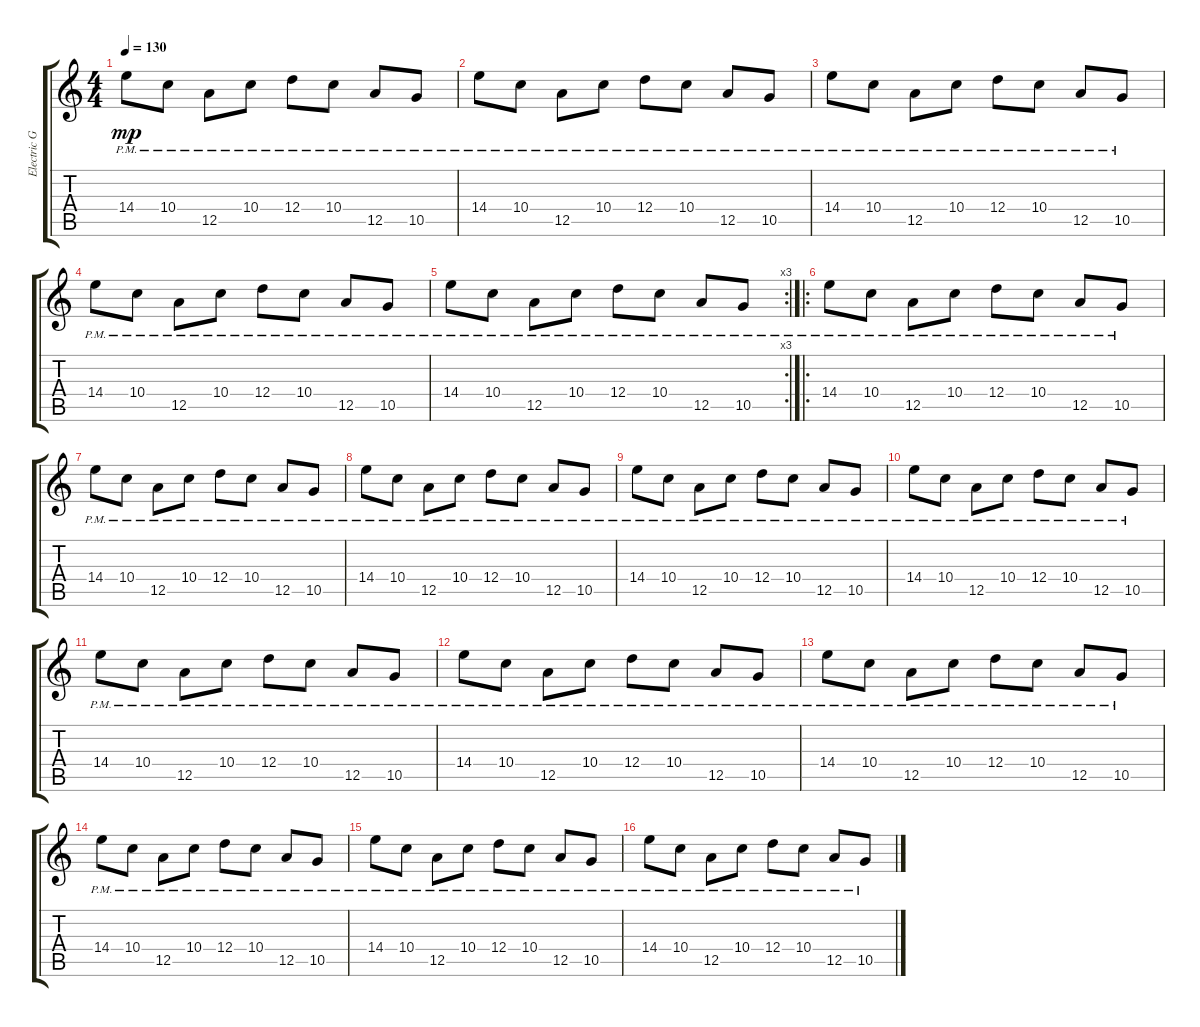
\track ("Electric Guitar 2" "Electric G") {instrument distortionguitar}
\staff {score tabs}
\tuning (E4 B3 G3 D3 A2 D2) {hide}
\ts (4 4)
\tempo 130
\clef g2
\ks c
14.4{pm}.8{dy mp} 10.4{pm}.8 12.5{pm}.8 10.4{pm}.8 12.4{pm}.8 10.4{pm}.8 12.5{pm}.8 10.5{pm}.8 |
14.4{pm}.8 10.4{pm}.8 12.5{pm}.8 10.4{pm}.8 12.4{pm}.8 10.4{pm}.8 12.5{pm}.8 10.5{pm}.8 |
14.4{pm}.8 10.4{pm}.8 12.5{pm}.8 10.4{pm}.8 12.4{pm}.8 10.4{pm}.8 12.5{pm}.8 10.5{pm}.8 |
14.4{pm}.8 10.4{pm}.8 12.5{pm}.8 10.4{pm}.8 12.4{pm}.8 10.4{pm}.8 12.5{pm}.8 10.5{pm}.8 |
\rc 3
14.4{pm}.8 10.4{pm}.8 12.5{pm}.8 10.4{pm}.8 12.4{pm}.8 10.4{pm}.8 12.5{pm}.8 10.5{pm}.8 |
\ro
14.4{pm}.8 10.4{pm}.8 12.5{pm}.8 10.4{pm}.8 12.4{pm}.8 10.4{pm}.8 12.5{pm}.8 10.5{pm}.8 |
14.4{pm}.8 10.4{pm}.8 12.5{pm}.8 10.4{pm}.8 12.4{pm}.8 10.4{pm}.8 12.5{pm}.8 10.5{pm}.8 |
14.4{pm}.8 10.4{pm}.8 12.5{pm}.8 10.4{pm}.8 12.4{pm}.8 10.4{pm}.8 12.5{pm}.8 10.5{pm}.8 |
14.4{pm}.8 10.4{pm}.8 12.5{pm}.8 10.4{pm}.8 12.4{pm}.8 10.4{pm}.8 12.5{pm}.8 10.5{pm}.8 |
14.4{pm}.8 10.4{pm}.8 12.5{pm}.8 10.4{pm}.8 12.4{pm}.8 10.4{pm}.8 12.5{pm}.8 10.5{pm}.8 |
14.4{pm}.8 10.4{pm}.8 12.5{pm}.8 10.4{pm}.8 12.4{pm}.8 10.4{pm}.8 12.5{pm}.8 10.5{pm}.8 |
14.4{pm}.8 10.4{pm}.8 12.5{pm}.8 10.4{pm}.8 12.4{pm}.8 10.4{pm}.8 12.5{pm}.8 10.5{pm}.8 |
14.4{pm}.8 10.4{pm}.8 12.5{pm}.8 10.4{pm}.8 12.4{pm}.8 10.4{pm}.8 12.5{pm}.8 10.5{pm}.8 |
14.4{pm}.8 10.4{pm}.8 12.5{pm}.8 10.4{pm}.8 12.4{pm}.8 10.4{pm}.8 12.5{pm}.8 10.5{pm}.8 |
14.4{pm}.8 10.4{pm}.8 12.5{pm}.8 10.4{pm}.8 12.4{pm}.8 10.4{pm}.8 12.5{pm}.8 10.5{pm}.8 |
14.4{pm}.8 10.4{pm}.8 12.5{pm}.8 10.4{pm}.8 12.4{pm}.8 10.4{pm}.8 12.5{pm}.8 10.5{pm}.8
